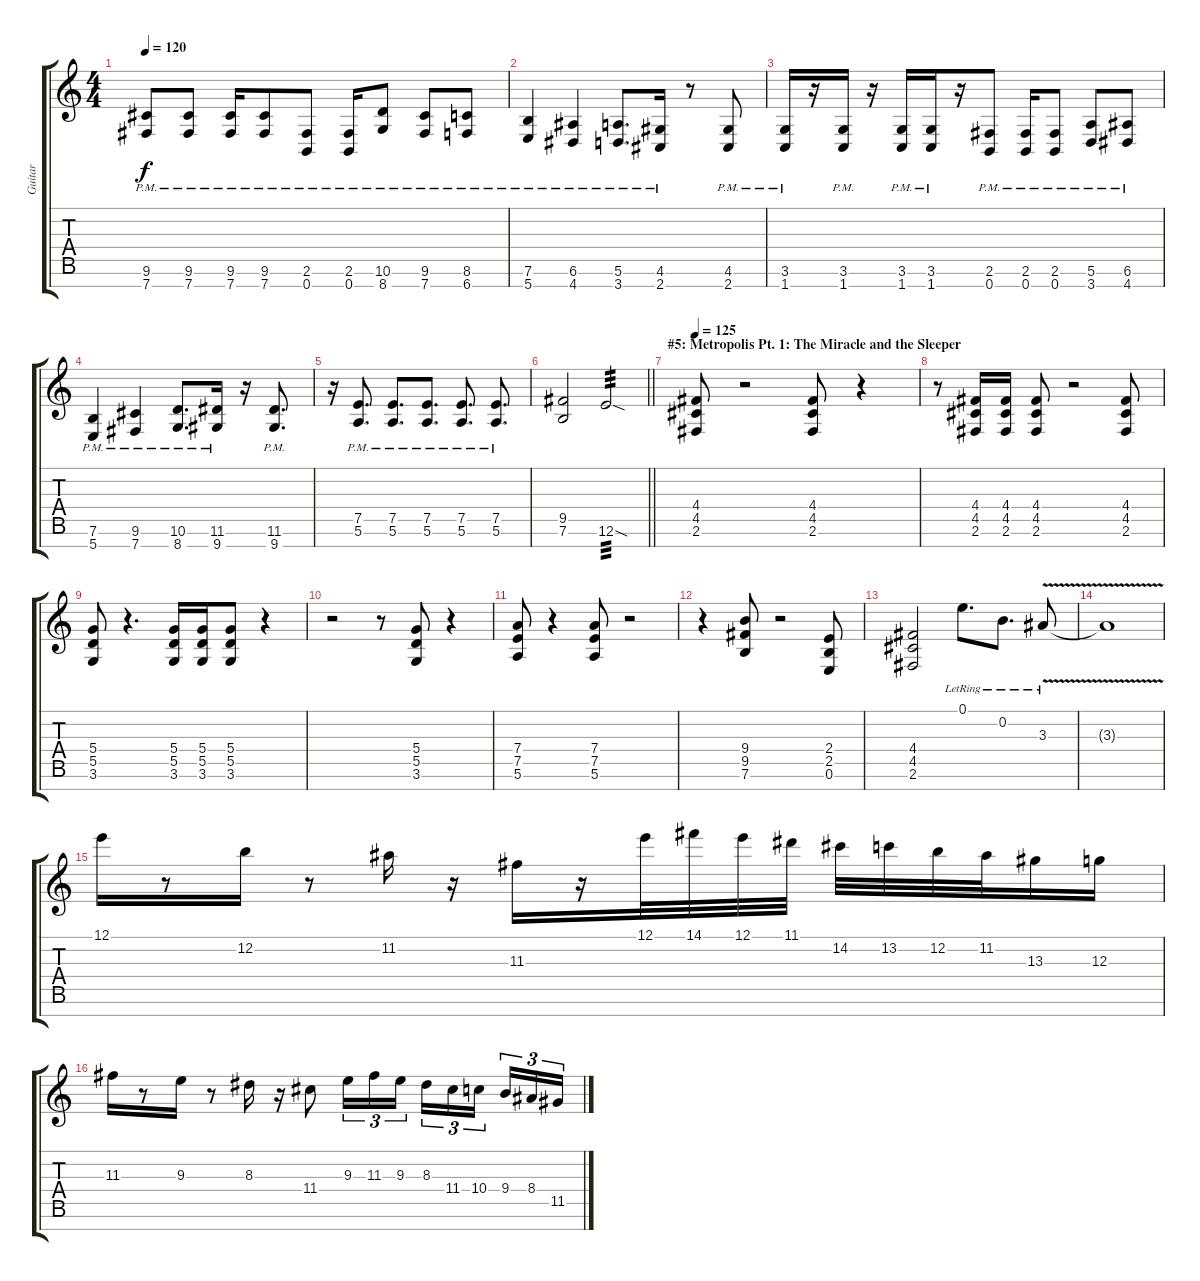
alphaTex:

\track ("Guitar" "Guitar") {instrument distortionguitar}
\staff {score tabs}
\tuning (E4 B3 G3 D3 A2 E2 B1) {hide}
\ts (4 4)
\tempo 120
\clef g2
\ks c
(9.6{pm} 7.7{pm}).8{dy f} (9.6{pm} 7.7{pm}).8 (9.6{pm} 7.7{pm}).16 (9.6{pm} 7.7{pm}).8 (2.6{pm} 0.7{pm}).8 (2.6{pm} 0.7{pm}).16 (10.6{pm} 8.7{pm}).8 (9.6{pm} 7.7{pm}).8 (8.6{pm} 6.7{pm}).8 |
(7.6{pm} 5.7{pm}).4 (6.6{pm} 4.7{pm}).4 (5.6{pm} 3.7{pm}).8{d} (4.6{pm} 2.7{pm}).16 r.8 (4.6{pm} 2.7{pm}).8 |
(3.6{pm} 1.7{pm}).16 r.16 (3.6{pm} 1.7{pm}).16 r.16 (3.6{pm} 1.7{pm}).16 (3.6{pm} 1.7{pm}).16 r.16 (2.6{pm} 0.7{pm}).8 (2.6{pm} 0.7{pm}).16 (2.6{pm} 0.7{pm}).8 (5.6{pm} 3.7{pm}).8 (6.6{pm} 4.7{pm}).8 |
(7.6{pm} 5.7{pm}).4 (9.6{pm} 7.7{pm}).4 (10.6{pm} 8.7{pm}).8{d} (11.6{pm} 9.7{pm}).16 r.16 (11.6{pm} 9.7{pm}).8{d} |
r.16 (7.5{pm} 5.6{pm}).8{d} (7.5{pm} 5.6{pm}).8{d} (7.5{pm} 5.6{pm}).8{d} (7.5{pm} 5.6{pm}).8{d} (7.5{pm} 5.6{pm}).8{d} |
\barLineRight lightlight
(9.5 7.6).2 12.6{sod}.2{tp 3} |
\section ("" "#5: Metropolis Pt. 1: The Miracle and the Sleeper")
\tempo 125
(4.4 4.5 2.6).8 r.2 (4.4 4.5 2.6).8 r.4 |
r.8 (4.4 4.5 2.6).16 (4.4 4.5 2.6).16 (4.4 4.5 2.6).8 r.2 (4.4 4.5 2.6).8 |
(5.4 5.5 3.6).8 r.4{d} (5.4 5.5 3.6).16 (5.4 5.5 3.6).16 (5.4 5.5 3.6).8 r.4 |
r.2 r.8 (5.4 5.5 3.6).8 r.4 |
(7.4 7.5 5.6).8 r.4 (7.4 7.5 5.6).8 r.2 |
r.4 (9.4 9.5 7.6).8 r.2 (2.4 2.5 0.6).8 |
(4.4 4.5 2.6).2 0.1{lr}.8{d} 0.2{lr}.8{d} 3.3{v lr}.8 |
3.3{t}.1 |
12.1.16 r.8 12.2.16 r.8 11.2.16 r.16 11.3.16 r.16 12.1.32 14.1.32 12.1.32 11.1.32 14.2.32 13.2.32 12.2.32 11.2.32 13.3.16 12.3.16 |
11.3.16 r.8 9.3.16 r.8 8.3.16 r.16 11.4.8 9.3.16{tu (3 2)} 11.3.16{tu (3 2)} 9.3.16{tu (3 2)} 8.3.16{tu (3 2)} 11.4.16{tu (3 2)} 10.4.16{tu (3 2) beam splitsecondary} 9.4.16{tu (3 2)} 8.4.16{tu (3 2)} 11.5.16{tu (3 2)}
